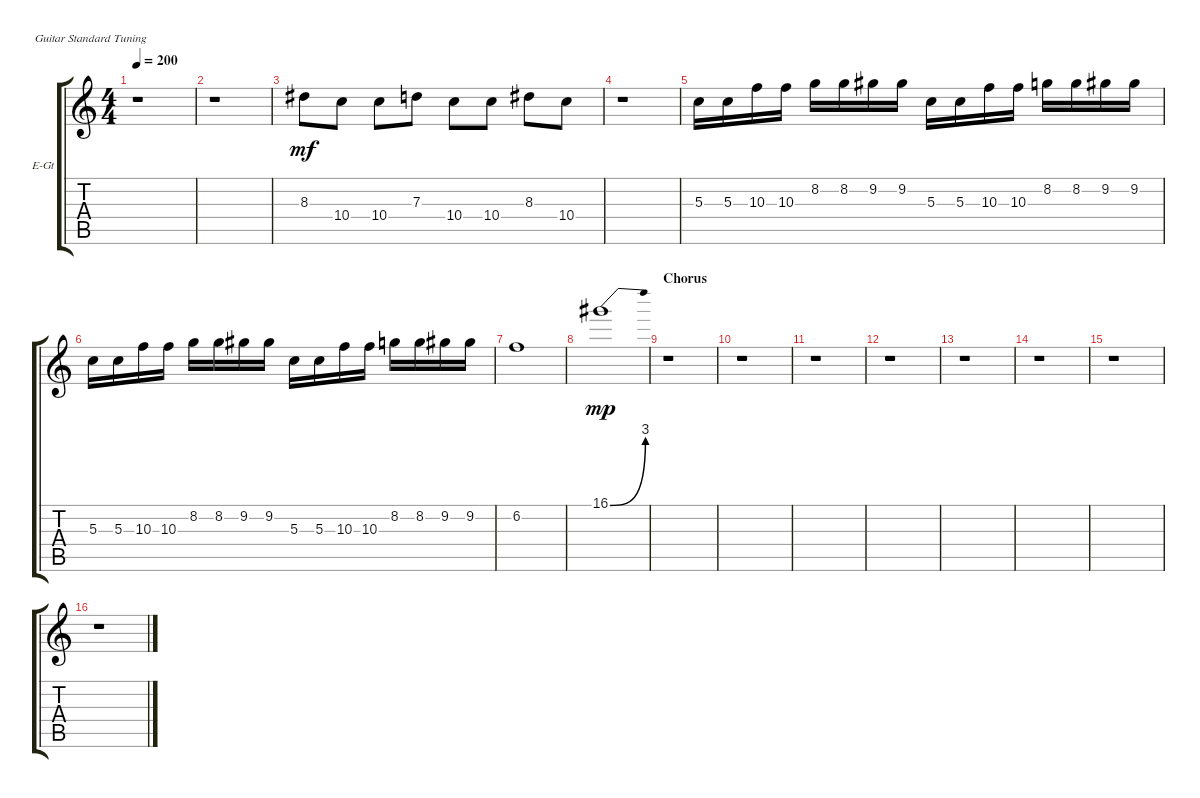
\bracketExtendMode groupsimilarinstruments
\firstSystemTrackNameOrientation horizontal
\otherSystemsTrackNameOrientation horizontal
\track ("Lead 2" "E-Gt") {instrument distortionguitar}
\staff {score tabs}
\tuning (E4 B3 G3 D3 A2 E2)
\ts (4 4)
\tempo 200
\clef g2
\ks aminor
r.1{dy mp} |
r.1 |
8.3.8{dy mf} 10.4.8 10.4.8 7.3.8 10.4.8 10.4.8 8.3.8 10.4.8 |
r.1 |
5.3.16 5.3.16 10.3.16 10.3.16 8.2.16 8.2.16 9.2.16 9.2.16 5.3.16 5.3.16 10.3.16 10.3.16 8.2.16 8.2.16 9.2.16 9.2.16 |
5.3.16 5.3.16 10.3.16 10.3.16 8.2.16 8.2.16 9.2.16 9.2.16 5.3.16 5.3.16 10.3.16 10.3.16 8.2.16 8.2.16 9.2.16 9.2.16 |
6.2.1 |
16.1{be (bend 0 0 60 12)}.1{dy mp} |
\section ("" "Chorus")
r.1 |
r.1 |
r.1 |
r.1 |
r.1 |
r.1 |
r.1 |
r.1
